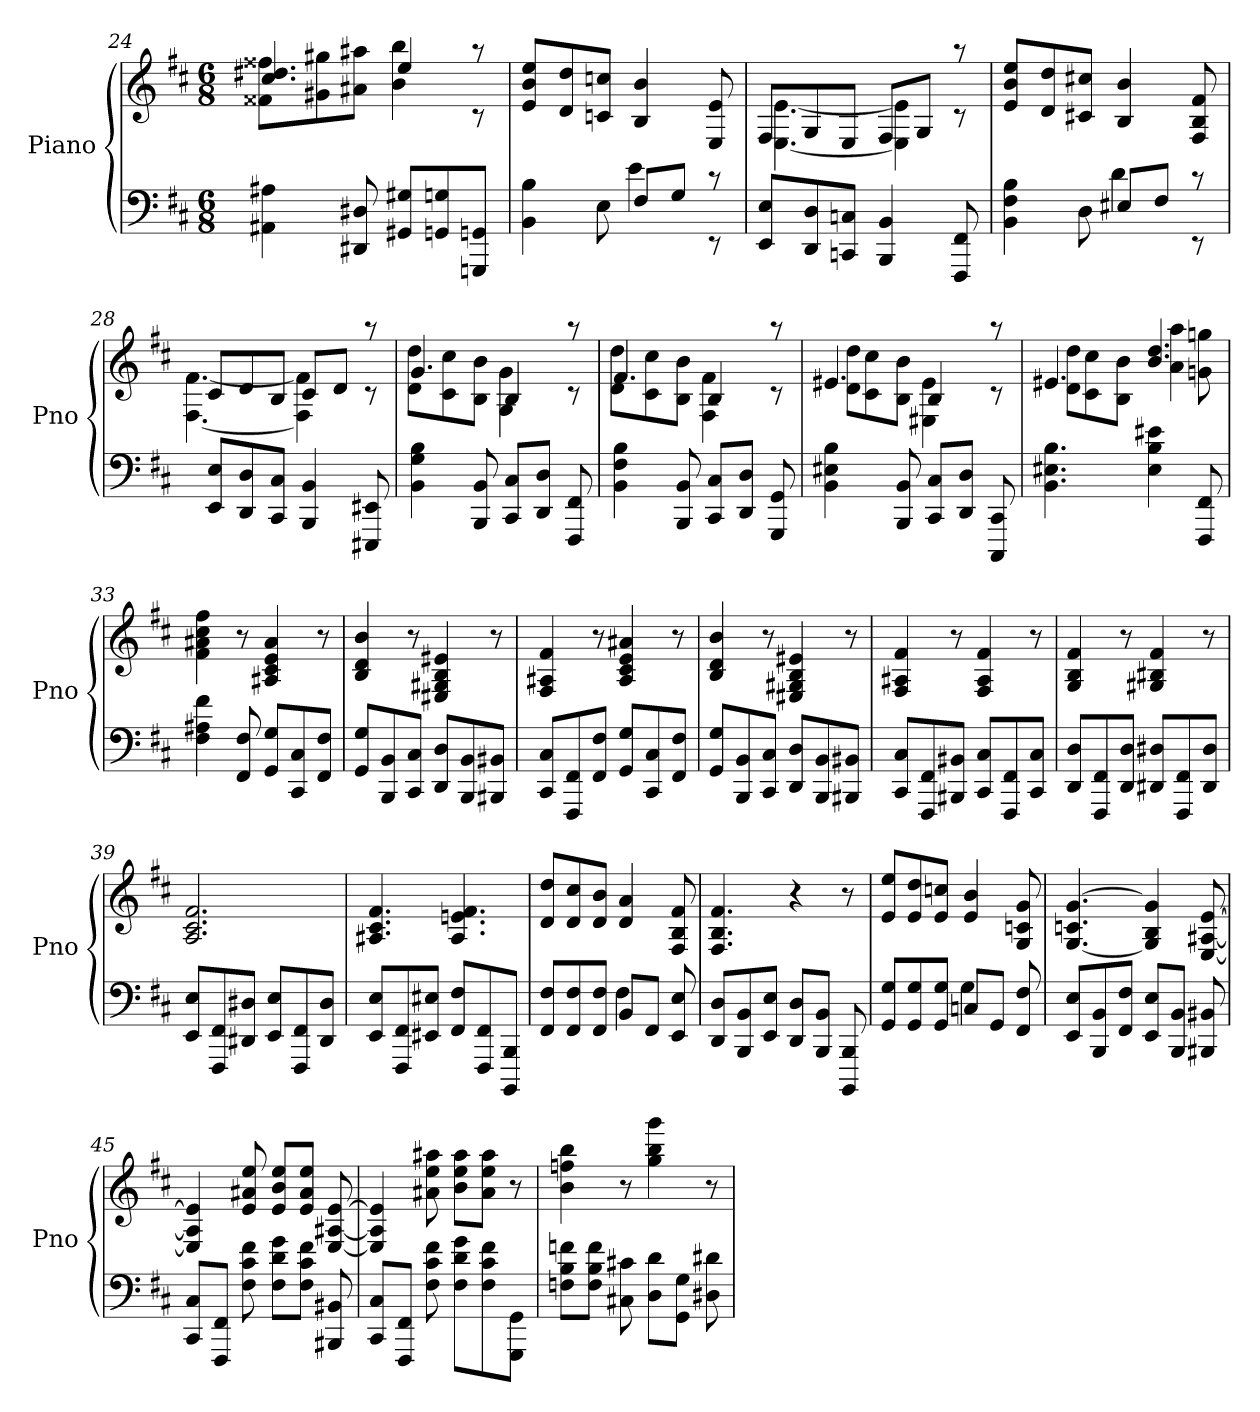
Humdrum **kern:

**kern	**kern
*part1	*part1
*staff2	*staff1
*I"Piano	*
*I'Pno	*
*clefF4	*clefG2
*k[f#c#]	*k[f#c#]
*b:	*b:
*M6/8	*M6/8
=24	=24
*	*^
4AA#X 4A#X	4.cc# 4.dd#X	8f##X 8ff##XL
.	.	8g#X 8gg#X
8DD#X 8D#X	.	8a#X 8aa#XJ
8GG#X 8G#XL	4ee	4b 4bb
8GGn 8Gn	.	.
8GGGn 8GGnJ	8rc	8raa
*	*v	*v
=25	=25
*^	*
4BB 4B	4.ryy	8e 8b 8eeL
.	.	8d 8dd
8E	.	8cn 8ccnJ
8F#L	4e	4B 4b
8GJ	.	.
8rEE	8rc	8E 8e
*v	*v	*
=26	=26
*	*^
8EE 8EL	8F#L	[4.E [4.e
8DD 8D	8G	.
8CCn 8CnJ	8EJ	.
4BBB 4BB	8F#L	4E] 4e]
.	8GJ	.
8FFF# 8FF#	8rc	8raa
*	*v	*v
=27	=27
*^	*
4BB 4F# 4B	4.ryy	8e 8b 8eeL
.	.	8d 8dd
8D	.	8c#X 8cc#XJ
8E#XL	4d	4B 4b
8F#J	.	.
8rEE	8rc	8F# 8B 8f#
*v	*v	*
=28	=28
*	*^
8EE 8EL	8c#L	[4.F# [4.f#
8DD 8D	8d	.
8CC# 8C#J	8BJ	.
4BBB 4BB	8c#L	4F#] 4f#]
.	8dJ	.
8EEE#X 8EE#X	8rc	8raa
=29	=29	=29
4BB 4G 4B	4.g	8d 8ddL
.	.	8c# 8cc#
8BBB 8BB	.	8B 8bJ
8CC# 8C#L	4B	4G 4g
8DD 8DJ	.	.
8FFF# 8FF#	8rc	8raa
=30	=30	=30
4BB 4F# 4B	4.f#	8d 8ddL
.	.	8c# 8cc#
8BBB 8BB	.	8B 8bJ
8CC# 8C#L	4B	4F# 4f#
8DD 8DJ	.	.
8GGG 8GG	8rc	8raa
=31	=31	=31
4BB 4E#X 4B	4.e#X	8d 8ddL
.	.	8c# 8cc#
8BBB 8BB	.	8B 8bJ
8CC# 8C#L	4B	4E#X 4e#
8DD 8DJ	.	.
8CCC# 8CC#	8rc	8raa
=32	=32	=32
4.BB 4.E#X 4.B	4.e#X	8d 8ddL
.	.	8c# 8cc#
.	.	8B 8bJ
4E# 4B 4e#X	4.b 4.dd	4a 4aa
8FFF# 8FF#	.	8gn 8ggn
*	*v	*v
=33	=33
4F# 4A#X 4f#	4f# 4a#X 4cc# 4ff#
8FF# 8F#	8r
8GG 8GL	4A#X 4c# 4e 4a#
8CC# 8C#	.
8FF# 8F#J	8r
=34	=34
8GG 8GL	4B 4d 4b
8BBB 8BB	.
8CC# 8C#J	8r
8DD 8DL	4E#X 4G#X 4B 4e#X
8BBB 8BB	.
8BBB#X 8BB#XJ	8r
=35	=35
8CC# 8C#L	4F# 4A#X 4f#
8FFF# 8FF#	.
8FF# 8F#J	8r
8GG 8GL	4A# 4c# 4e 4a#X
8CC# 8C#	.
8FF# 8F#J	8r
=36	=36
8GG 8GL	4B 4d 4b
8BBB 8BB	.
8CC# 8C#J	8r
8DD 8DL	4E#X 4G#X 4B 4e#X
8BBB 8BB	.
8BBB#X 8BB#XJ	8r
=37	=37
8CC# 8C#L	4F# 4A#X 4f#
8FFF# 8FF#	.
8BBB#X 8BB#XJ	8r
8CC# 8C#L	4F# 4A# 4f#
8FFF# 8FF#	.
8CC# 8C#J	8r
=38	=38
8DD 8DL	4G 4B 4f#
8FFF# 8FF#	.
8DD 8DJ	8r
8DD#X 8D#XL	4G#X 4B#X 4f#
8FFF# 8FF#	.
8DD# 8D#J	8r
=39	=39
8EE 8EL	2.A 2.c# 2.f#
8FFF# 8FF#	.
8DD#X 8D#XJ	.
8EE 8EL	.
8FFF# 8FF#	.
8DD# 8D#J	.
=40	=40
8EE 8EL	4.A#X 4.c# 4.f#
8FFF# 8FF#	.
8EE#X 8E#XJ	.
8FF# 8F#L	4.A# 4.en 4.f#
8FFF# 8FF#	.
8BBBB 8BBBJ	.
=41	=41
*^	*
4.ryy	8FF# 8F#L	8d 8ddL
.	8FF# 8F#	8d 8cc#
.	8FF# 8F#J	8d 8bJ
8BBL	4F#	4d 4a
8FF#J	.	.
8ryy	8EE 8E	8F# 8B 8f#
*v	*v	*
=42	=42
8DD 8DL	4.F# 4.B 4.f#
8BBB 8BB	.
8EE 8EJ	.
8DD 8DL	4r
8BBB 8BBJ	.
8BBBB 8BBB	8r
=43	=43
*^	*
4.ryy	8GG 8GL	8e 8eeL
.	8GG 8G	8e 8dd
.	8GG 8GJ	8e 8ccnJ
8CnL	4G	4e 4b
8GGJ	.	.
8ryy	8FF# 8F#	8G 8cn 8g
*v	*v	*
=44	=44
8EE 8EL	[4.G 4.cn [4.g
8BBB 8BB	.
8FF# 8F#J	.
8EE 8EL	4G] 4B 4g]
8BBB 8BBJ	.
8BBB#X 8BB#X	[8E [8A#X [8e
=45	=45
8CC# 8C#L	4E] 4A#] 4e]
8FFF# 8FF#J	.
8F# 8c# 8f#	8e 8a#X 8ee
8F# 8d 8gL	8e 8b 8eeL
8F# 8c# 8f#J	8e 8a# 8eeJ
8BBB#X 8BB#X	[8E [8A#X [8e
=46	=46
8CC# 8C#L	4E] 4A#] 4e]
8FFF# 8FF#J	.
8F# 8c# 8f#	8a#X 8ee 8aa#X
8F# 8d 8gL	8b 8ee 8aa#L
8F# 8c# 8f#	8a# 8ee 8aa#J
8GGG 8GGJ	8r
=47	=47
8Fn 8B 8fnL	4b 4ffn 4bb
8F 8B 8fJ	.
8C#X 8c#X	8r
8D 8dL	4gg 4bb 4ggg
8GG 8GJ	.
8D#X 8d#X	8r
=	=
*-	*-
